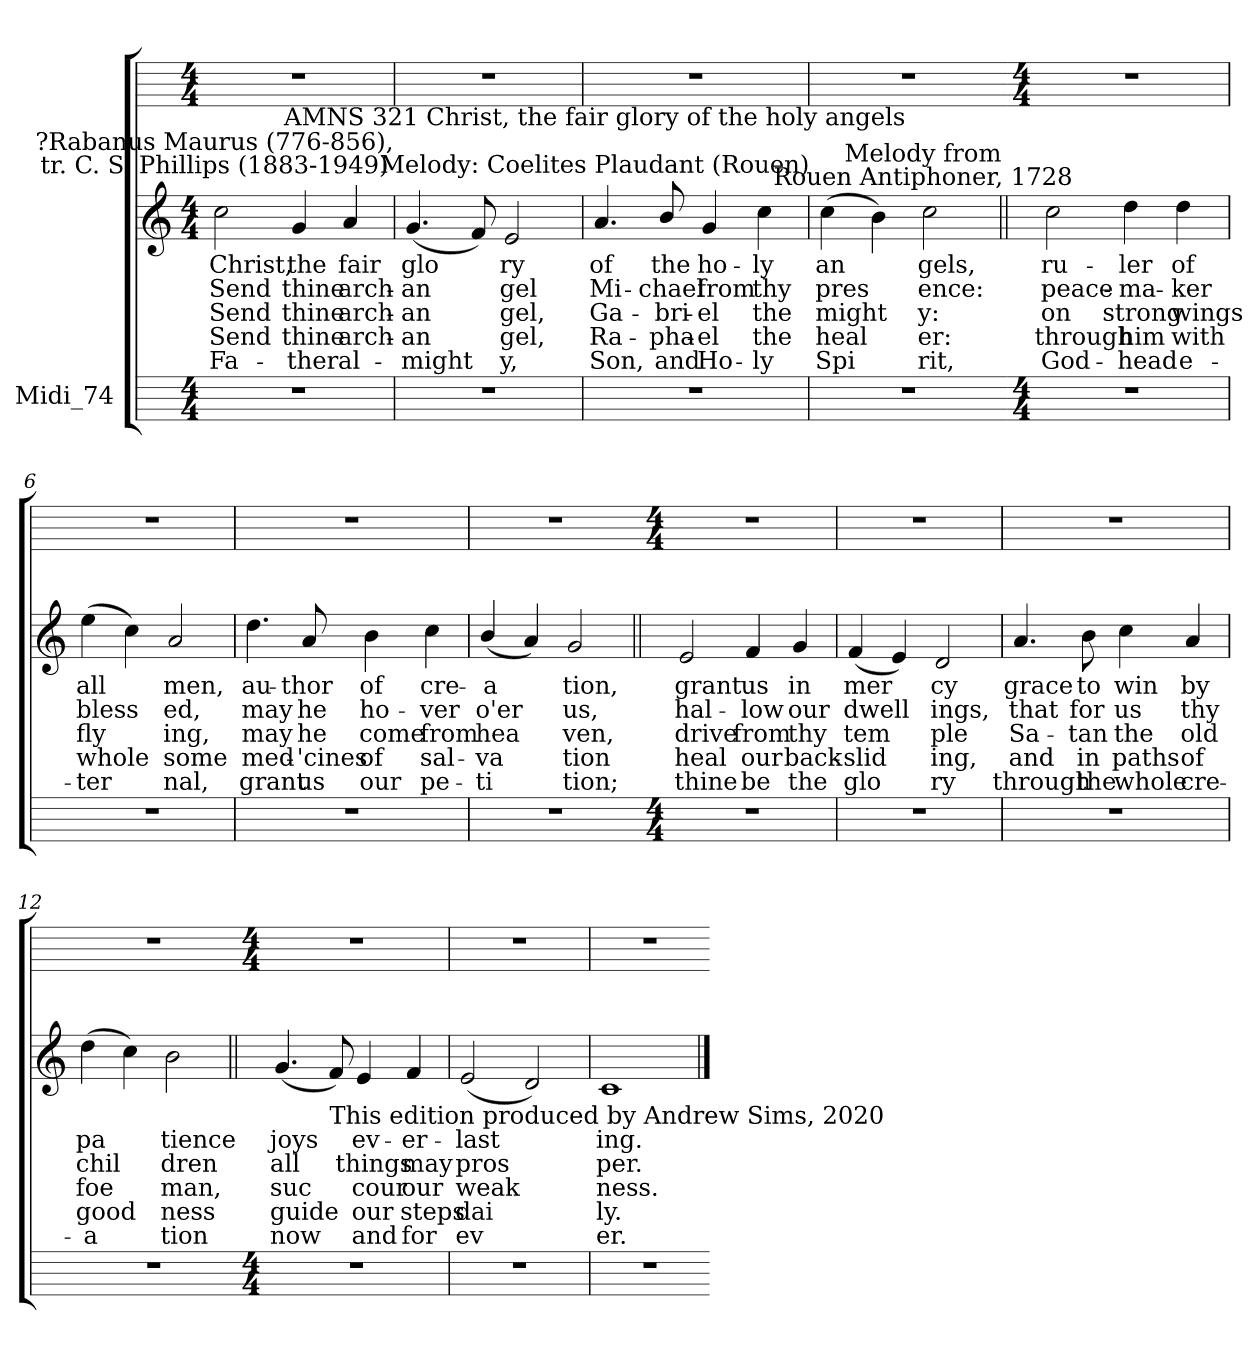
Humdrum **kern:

**kern	**kern	**text	**text	**text	**text	**text	**kern
*part3	*part2	*part2	*part2	*part2	*part2	*part2	*part1
*staff3	*staff2	*staff2	*staff2	*staff2	*staff2	*staff2	*staff1
*I"Midi_74	*	*	*	*	*	*	*
*	*clefG2	*	*	*	*	*	*
*	*k[]	*	*	*	*	*	*
*	*C:	*	*	*	*	*	*
*M4/4	*M4/4	*	*	*	*	*	*M4/4
=1	=1	=1	=1	=1	=1	=1	=1
!	!LO:TX:a:cj:t=?Rabanus Maurus (776-856),\ntr. C. S. Phillips (1883-1949)	!	!	!	!	!	!
!	!	!LO:LY:b	!LO:LY:b	!LO:LY:b	!LO:LY:b	!LO:LY:b	!
1r	2cc	Christ,	Send	Send	Send	Fa-	1r
!	!	!LO:LY:b	!LO:LY:b	!LO:LY:b	!LO:LY:b	!LO:LY:b	!
.	4g	-the	thine	thine	thine	ther	.
!	!	!LO:LY:b	!LO:LY:b	!LO:LY:b	!LO:LY:b	!LO:LY:b	!
.	4a	fair	arch-	-arch-	-arch-	-al-	.
=2	=2	=2	=2	=2	=2	=2	=2
!	!	!LO:LY:b	!LO:LY:b	!LO:LY:b	!LO:LY:b	!LO:LY:b	!
1r	(<4.g	-glo	an	an	an	might	1r
.	8f)	.	.	.	.	.	.
!	!	!LO:LY:b	!LO:LY:b	!LO:LY:b	!LO:LY:b	!LO:LY:b	!
.	2e	ry	gel	gel,	gel,	y,	.
=3	=3	=3	=3	=3	=3	=3	=3
!	!LO:TX:a:cj:t=AMNS 321 Christ, the fair glory of the holy angels	!	!	!	!	!	!
!	!LO:TX:a:cj:t=Melody&colon; Coelites Plaudant (Rouen)	!	!	!	!	!	!
!	!	!LO:LY:b	!LO:LY:b	!LO:LY:b	!LO:LY:b	!LO:LY:b	!
1r	4.a	of	Mi-	-Ga-	-Ra-	-Son,	1r
!	!	!LO:LY:b	!LO:LY:b	!LO:LY:b	!LO:LY:b	!LO:LY:b	!
.	8b/	the	chael	bri-	-pha-	-and	.
!	!	!LO:LY:b	!LO:LY:b	!LO:LY:b	!LO:LY:b	!LO:LY:b	!
.	4g	ho-	-from	el	el	Ho-	.
!	!	!LO:LY:b	!LO:LY:b	!LO:LY:b	!LO:LY:b	!LO:LY:b	!
.	4cc	-ly	thy	the	the	ly	.
=4	=4	=4	=4	=4	=4	=4	=4
!	!	!LO:LY:b	!LO:LY:b	!LO:LY:b	!LO:LY:b	!LO:LY:b	!
1r	(>4cc	an	pres	might	heal	Spi	1r
.	4b)	.	.	.	.	.	.
!	!LO:TX:a:cj:t=Melody from\nRouen Antiphoner, 1728	!	!	!	!	!	!
!	!	!LO:LY:b	!LO:LY:b	!LO:LY:b	!LO:LY:b	!LO:LY:b	!
.	2cc	gels,	ence:	y:	er:	rit,	.
!!LO:LB:g=z
=5	=5||	=5	=5	=5	=5	=5	=5
*M4/4	*	*	*	*	*	*	*M4/4
!	!	!LO:LY:b	!LO:LY:b	!LO:LY:b	!LO:LY:b	!LO:LY:b	!
1r	2cc	ru-	-peace-	-on	through	God-	1r
!	!	!LO:LY:b	!LO:LY:b	!LO:LY:b	!LO:LY:b	!LO:LY:b	!
.	4dd	-ler	ma-	-strong	him	head	.
!	!	!LO:LY:b	!LO:LY:b	!LO:LY:b	!LO:LY:b	!LO:LY:b	!
.	4dd	of	ker	wings	with	e-	.
=6	=6	=6	=6	=6	=6	=6	=6
!	!	!LO:LY:b	!LO:LY:b	!LO:LY:b	!LO:LY:b	!LO:LY:b	!
1r	(>4ee	-all	bless	fly	whole	ter	1r
.	4cc)	.	.	.	.	.	.
!	!	!LO:LY:b	!LO:LY:b	!LO:LY:b	!LO:LY:b	!LO:LY:b	!
.	2a	men,	ed,	ing,	some	nal,	.
=7	=7	=7	=7	=7	=7	=7	=7
!	!	!LO:LY:b	!LO:LY:b	!LO:LY:b	!LO:LY:b	!LO:LY:b	!
1r	4.dd	au-	-may	may	med-	-grant	1r
!	!	!LO:LY:b	!LO:LY:b	!LO:LY:b	!LO:LY:b	!LO:LY:b	!
.	8a	thor	he	he	'cines	us	.
!	!	!LO:LY:b	!LO:LY:b	!LO:LY:b	!LO:LY:b	!LO:LY:b	!
.	4b	of	ho-	-come	of	our	.
!	!	!LO:LY:b	!LO:LY:b	!LO:LY:b	!LO:LY:b	!LO:LY:b	!
.	4cc	cre-	-ver	from	sal-	-pe-	.
=8	=8	=8	=8	=8	=8	=8	=8
!	!	!LO:LY:b	!LO:LY:b	!LO:LY:b	!LO:LY:b	!LO:LY:b	!
1r	(<4b/	-a	o'er	hea	va	ti	1r
.	4a)	.	.	.	.	.	.
!	!	!LO:LY:b	!LO:LY:b	!LO:LY:b	!LO:LY:b	!LO:LY:b	!
.	2g	tion,	us,	ven,	tion	tion;	.
!!LO:LB:g=z
=9	=9||	=9	=9	=9	=9	=9	=9
*M4/4	*	*	*	*	*	*	*M4/4
!	!	!LO:LY:b	!LO:LY:b	!LO:LY:b	!LO:LY:b	!LO:LY:b	!
1r	2e	grant	hal-	-drive	heal	thine	1r
!	!	!LO:LY:b	!LO:LY:b	!LO:LY:b	!LO:LY:b	!LO:LY:b	!
.	4f	us	low	from	our	be	.
!	!	!LO:LY:b	!LO:LY:b	!LO:LY:b	!LO:LY:b	!LO:LY:b	!
.	4g	in	our	thy	back-	-the	.
=10	=10	=10	=10	=10	=10	=10	=10
!	!	!LO:LY:b	!LO:LY:b	!LO:LY:b	!LO:LY:b	!LO:LY:b	!
1r	(<4f	mer	dwell	tem	slid	glo	1r
.	4e)	.	.	.	.	.	.
!	!	!LO:LY:b	!LO:LY:b	!LO:LY:b	!LO:LY:b	!LO:LY:b	!
.	2d	cy	ings,	ple	ing,	ry	.
=11	=11	=11	=11	=11	=11	=11	=11
!	!	!LO:LY:b	!LO:LY:b	!LO:LY:b	!LO:LY:b	!LO:LY:b	!
1r	4.a	grace	that	Sa-	-and	through	1r
!	!	!LO:LY:b	!LO:LY:b	!LO:LY:b	!LO:LY:b	!LO:LY:b	!
.	8b	to	for	tan	in	the	.
!	!	!LO:LY:b	!LO:LY:b	!LO:LY:b	!LO:LY:b	!LO:LY:b	!
.	4cc	win	us	the	paths	whole	.
!	!	!LO:LY:b	!LO:LY:b	!LO:LY:b	!LO:LY:b	!LO:LY:b	!
.	4a	by	thy	old	of	cre-	.
=12	=12	=12	=12	=12	=12	=12	=12
!	!	!LO:LY:b	!LO:LY:b	!LO:LY:b	!LO:LY:b	!LO:LY:b	!
1r	(>4dd	-pa	chil	foe	good	a	1r
.	4cc)	.	.	.	.	.	.
!	!	!LO:LY:b	!LO:LY:b	!LO:LY:b	!LO:LY:b	!LO:LY:b	!
.	2b	tience	dren	man,	ness	tion	.
!!LO:LB:g=z
=13	=13||	=13	=13	=13	=13	=13	=13
*M4/4	*	*	*	*	*	*	*M4/4
!	!	!LO:LY:b	!LO:LY:b	!LO:LY:b	!LO:LY:b	!LO:LY:b	!
1r	(<4.g	joys	all	suc	guide	now	1r
!	!LO:TX:b:t=This edition produced by Andrew Sims, 2020	!	!	!	!	!	!
.	8f)	.	.	.	.	.	.
!	!	!LO:LY:b	!LO:LY:b	!LO:LY:b	!LO:LY:b	!LO:LY:b	!
.	4e	ev-	-things	cour	our	and	.
!	!	!LO:LY:b	!LO:LY:b	!LO:LY:b	!LO:LY:b	!LO:LY:b	!
.	4f	er-	-may	our	steps	for	.
=14	=14	=14	=14	=14	=14	=14	=14
!	!	!LO:LY:b	!LO:LY:b	!LO:LY:b	!LO:LY:b	!LO:LY:b	!
1r	(<2e	last	pros	weak	dai	ev	1r
.	2d)	.	.	.	.	.	.
=15	=15	=15	=15	=15	=15	=15	=15
!	!	!LO:LY:b	!LO:LY:b	!LO:LY:b	!LO:LY:b	!LO:LY:b	!
1r	1c	ing.	per.	ness.	ly.	er.	1r
=	==	=	=	=	=	=	=
*-	*-	*-	*-	*-	*-	*-	*-
